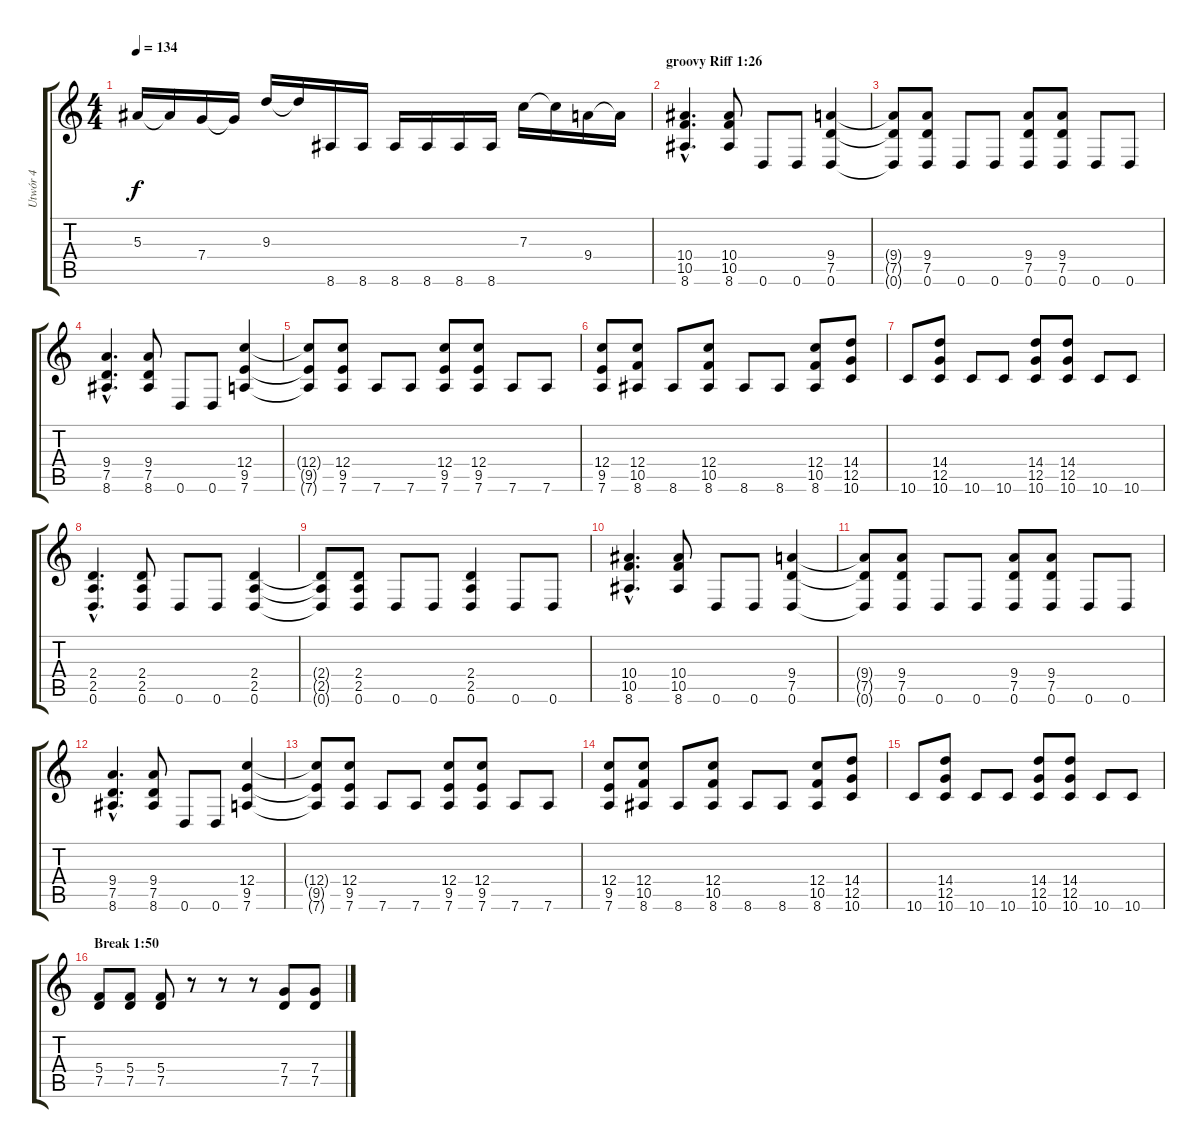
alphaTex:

\track ("Utwór 4" "Utwór 4") {instrument distortionguitar}
\staff {score tabs}
\tuning (D4 A3 F3 C3 G2 D2) {hide}
\ts (4 4)
\tempo 134
\clef g2
\ks c
5.3.16{dy f} 5.3{t}.16 7.4.16 7.4{t}.16 9.3.16 9.3{t}.16 8.6.16 8.6.16 8.6.16 8.6.16 8.6.16 8.6.16 7.3.16 7.3{t}.16 9.4.16 9.4{t}.16 |
\section ("" "groovy Riff 1:26")
(10.4{hac} 10.5{hac} 8.6{hac}).4{d} (10.4 10.5 8.6).8 0.6.8 0.6.8 (9.4 7.5 0.6).4 |
(9.4{t} 7.5{t} 0.6{t}).8 (9.4 7.5 0.6).8 0.6.8 0.6.8 (9.4 7.5 0.6).8 (9.4 7.5 0.6).8 0.6.8 0.6.8 |
(9.4{hac} 7.5{hac} 8.6{hac}).4{d} (9.4 7.5 8.6).8 0.6.8 0.6.8 (12.4 9.5 7.6).4 |
(12.4{t} 9.5{t} 7.6{t}).8 (12.4 9.5 7.6).8 7.6.8 7.6.8 (12.4 9.5 7.6).8 (12.4 9.5 7.6).8 7.6.8 7.6.8 |
(12.4 9.5 7.6).8 (12.4 10.5 8.6).8 8.6.8 (12.4 10.5 8.6).8 8.6.8 8.6.8 (12.4 10.5 8.6).8 (14.4 12.5 10.6).8 |
10.6.8 (14.4 12.5 10.6).8 10.6.8 10.6.8 (14.4 12.5 10.6).8 (14.4 12.5 10.6).8 10.6.8 10.6.8 |
(2.4{hac} 2.5{hac} 0.6{hac}).4{d} (2.4 2.5 0.6).8 0.6.8 0.6.8 (2.4 2.5 0.6).4 |
(2.4{t} 2.5{t} 0.6{t}).8 (2.4 2.5 0.6).8 0.6.8 0.6.8 (2.4 2.5 0.6).4 0.6.8 0.6.8 |
(10.4{hac} 10.5{hac} 8.6{hac}).4{d} (10.4 10.5 8.6).8 0.6.8 0.6.8 (9.4 7.5 0.6).4 |
(9.4{t} 7.5{t} 0.6{t}).8 (9.4 7.5 0.6).8 0.6.8 0.6.8 (9.4 7.5 0.6).8 (9.4 7.5 0.6).8 0.6.8 0.6.8 |
(9.4{hac} 7.5{hac} 8.6{hac}).4{d} (9.4 7.5 8.6).8 0.6.8 0.6.8 (12.4 9.5 7.6).4 |
(12.4{t} 9.5{t} 7.6{t}).8 (12.4 9.5 7.6).8 7.6.8 7.6.8 (12.4 9.5 7.6).8 (12.4 9.5 7.6).8 7.6.8 7.6.8 |
(12.4 9.5 7.6).8 (12.4 10.5 8.6).8 8.6.8 (12.4 10.5 8.6).8 8.6.8 8.6.8 (12.4 10.5 8.6).8 (14.4 12.5 10.6).8 |
10.6.8 (14.4 12.5 10.6).8 10.6.8 10.6.8 (14.4 12.5 10.6).8 (14.4 12.5 10.6).8 10.6.8 10.6.8 |
\section ("" "Break 1:50")
(5.4 7.5).8 (5.4 7.5).8 (5.4 7.5).8 r.8 r.8 r.8 (7.4 7.5).8 (7.4 7.5).8
